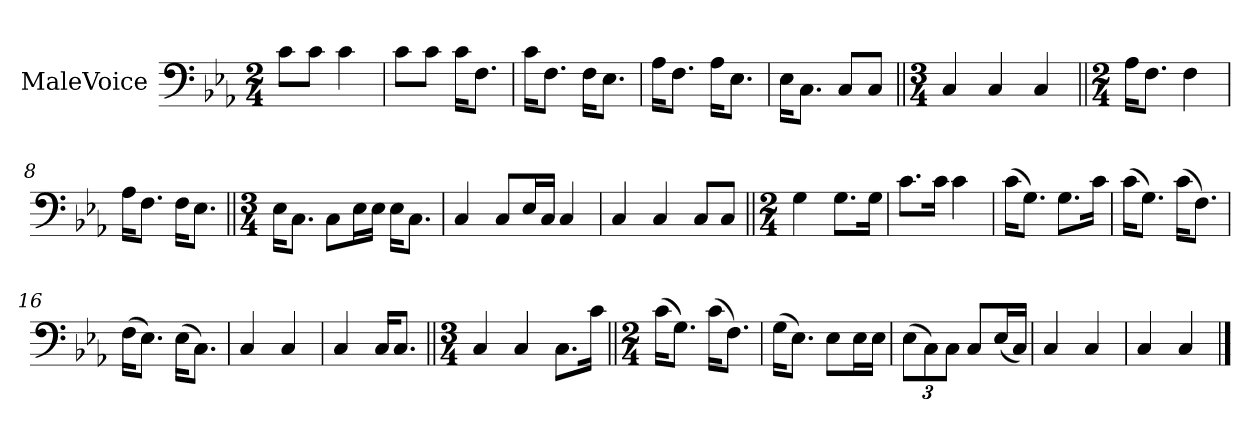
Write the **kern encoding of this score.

**kern
*part1
*staff1
*I"MaleVoice
*clefF4
*k[b-e-a-]
*M2/4
*MM84
=1
8c\L
8c\J
4c
=2
8c\L
8c\J
16c\KL
8.F\J
=3
16c\KL
8.F\J
16F\KL
8.E-\J
=4
16A-\KL
8.F\J
16A-\KL
8.E-\J
=5
16E-\KL
8.C\J
8C/L
8C/J
=6||
*M3/4
4C
4C
4C
=7||
*M2/4
16A-\KL
8.F\J
4F
=8
16A-\KL
8.F\J
16F\KL
8.E-\J
=9||
*M3/4
16E-\KL
8.C\J
8C\L
16E-\L
16E-\JJ
16E-\KL
8.C\J
=10
4C
8C/L
16E-/L
16C/JJ
4C
=11
4C
4C
8C/L
8C/J
=12||
*M2/4
4G
8.G\L
16G\Jk
=13
8.c\L
16c\Jk
4c
=14
(16c\KL
8.G\J)
8.G\L
16c\Jk
=15
(16c\KL
8.G\J)
(16c\KL
8.F\J)
=16
(16F\KL
8.E-\J)
(16E-\KL
8.C\J)
=17
4C
4C
=18
4C
16C/KL
8.C/J
=19||
*M3/4
4C
4C
8.C\L
16c\Jk
=20||
*M2/4
(16c\KL
8.G\J)
(16c\KL
8.F\J)
=21
(16G\KL
8.E-\J)
8E-\L
16E-\L
16E-\JJ
=22
(12E-\L
12C\)
12C\J
8C/L
(16E-/L
16C/JJ)
=23
4C
4C
=24
4C
4C
==
*-
